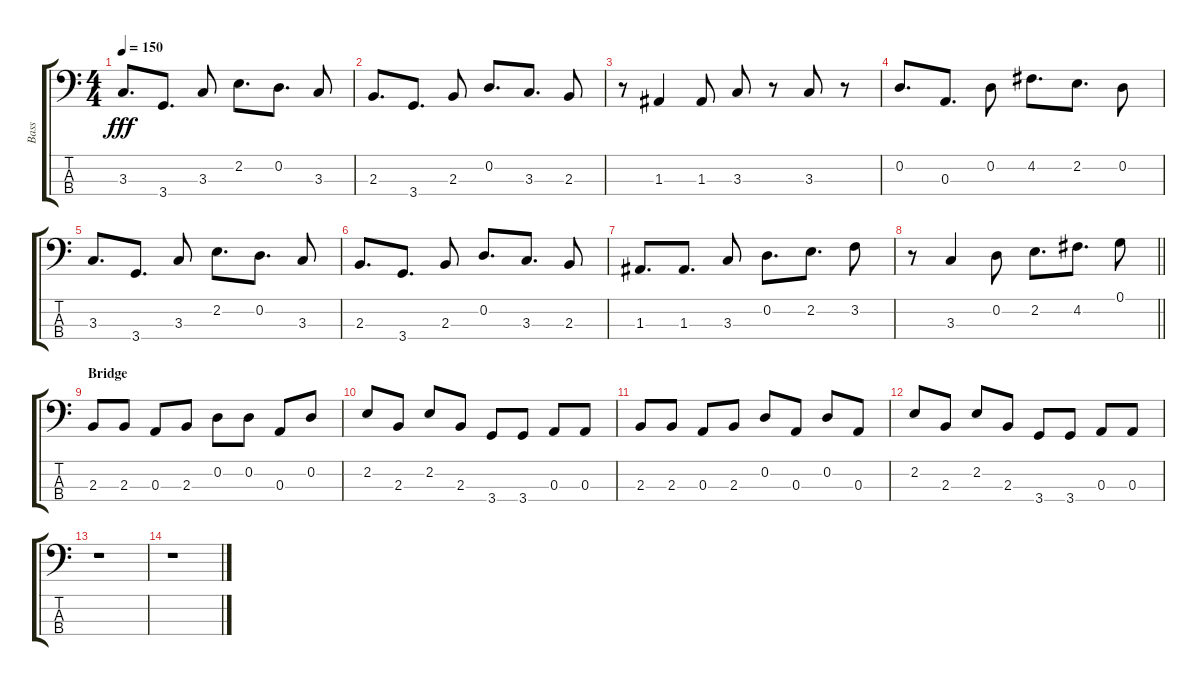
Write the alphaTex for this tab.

\track ("Bass" "Bass") {instrument electricbasspick}
\staff {score tabs}
\tuning (G2 D2 A1 E1) {hide}
\ts (4 4)
\tempo 150
\clef f4
\ks c
3.3.8{d dy fff} 3.4.8{d} 3.3.8 2.2.8{d} 0.2.8{d} 3.3.8 |
2.3.8{d} 3.4.8{d} 2.3.8 0.2.8{d} 3.3.8{d} 2.3.8 |
r.8 1.3.4 1.3.8 3.3.8 r.8 3.3.8 r.8 |
0.2.8{d} 0.3.8{d} 0.2.8 4.2.8{d} 2.2.8{d} 0.2.8 |
3.3.8{d} 3.4.8{d} 3.3.8 2.2.8{d} 0.2.8{d} 3.3.8 |
2.3.8{d} 3.4.8{d} 2.3.8 0.2.8{d} 3.3.8{d} 2.3.8 |
1.3.8{d} 1.3.8{d} 3.3.8 0.2.8{d} 2.2.8{d} 3.2.8 |
\barLineRight lightlight
r.8 3.3.4 0.2.8 2.2.8{d} 4.2.8{d} 0.1.8 |
\section ("" "Bridge")
2.3.8 2.3.8 0.3.8 2.3.8 0.2.8 0.2.8 0.3.8 0.2.8 |
2.2.8 2.3.8 2.2.8 2.3.8 3.4.8 3.4.8 0.3.8 0.3.8 |
2.3.8 2.3.8 0.3.8 2.3.8 0.2.8 0.3.8 0.2.8 0.3.8 |
2.2.8 2.3.8 2.2.8 2.3.8 3.4.8 3.4.8 0.3.8 0.3.8 |
r.1 |
r.1
